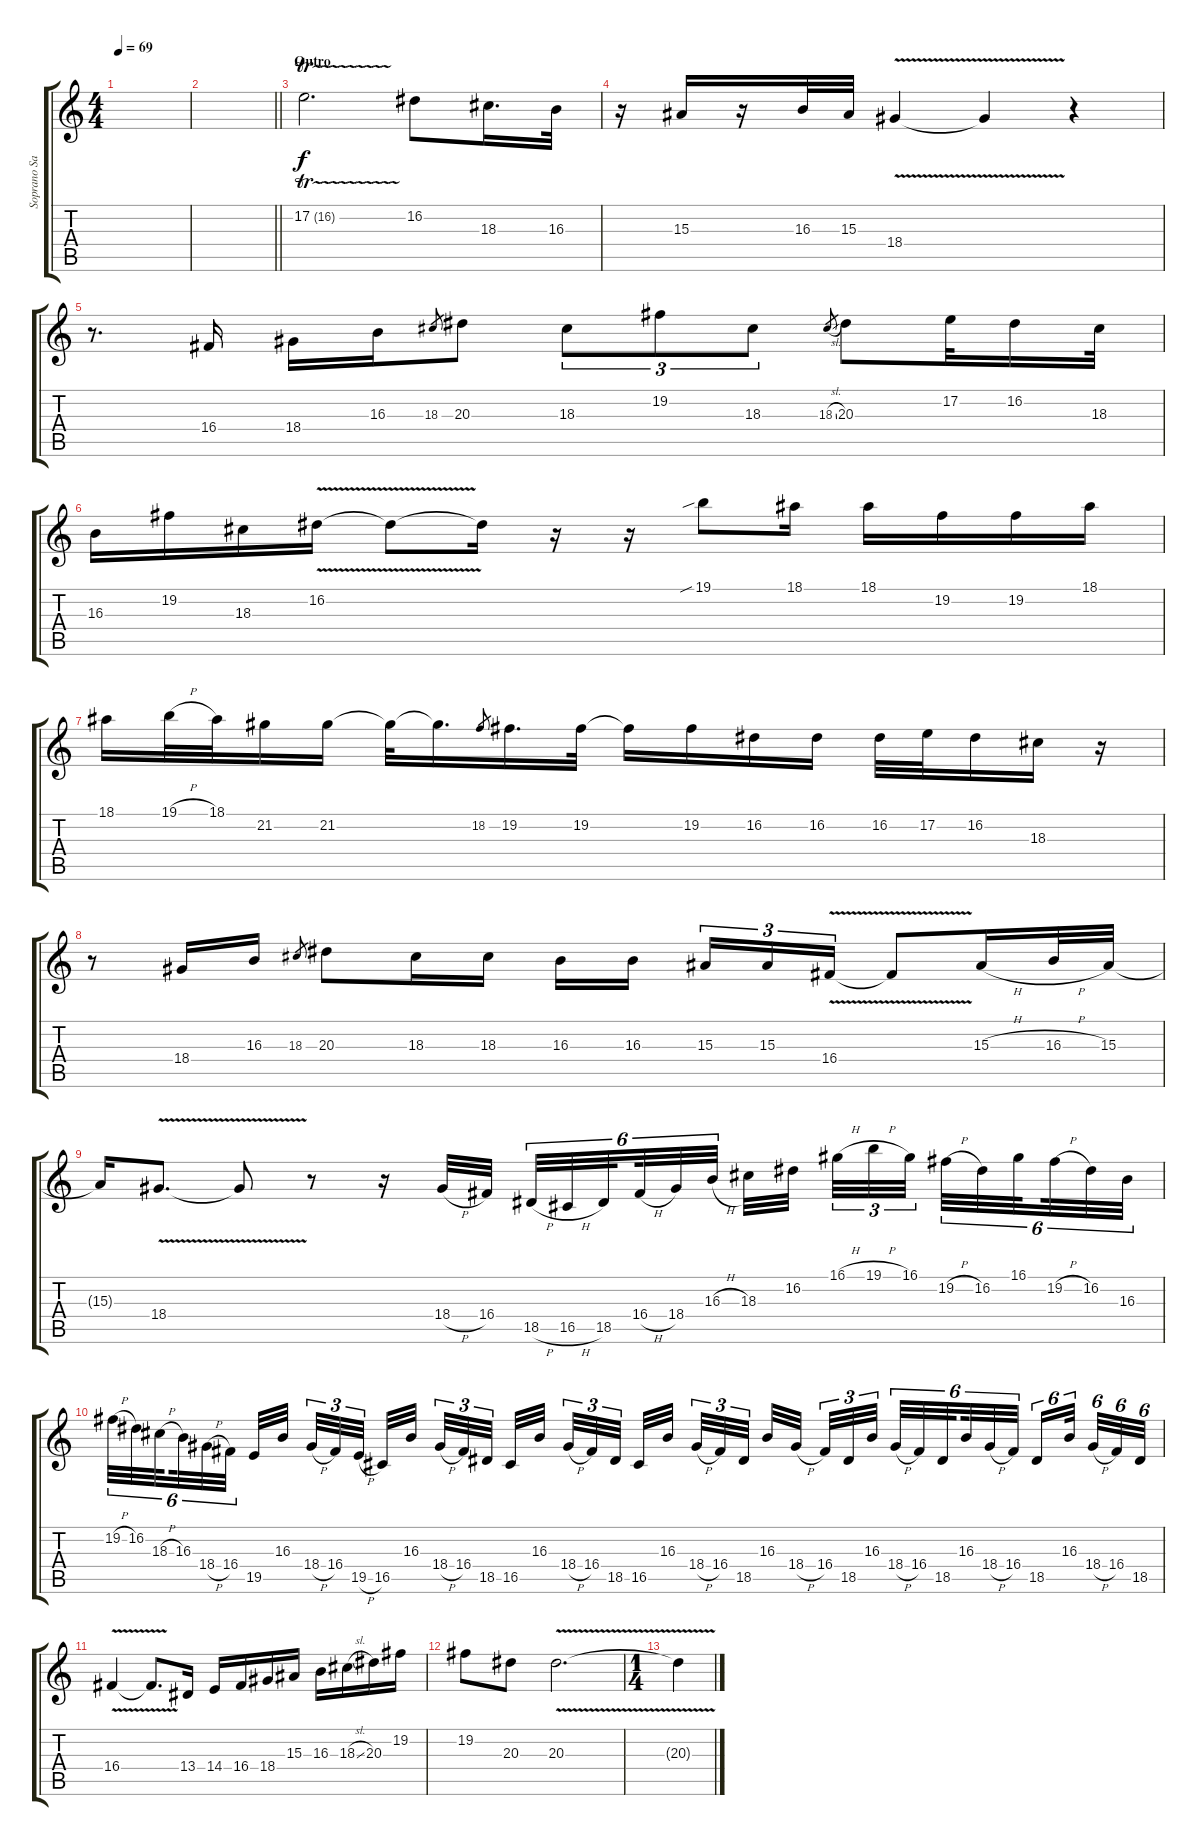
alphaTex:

\track ("Soprano Saxophone" "Soprano Sa") {instrument sopranosax}
\staff {score tabs}
\tuning (E4 B3 G3 D3 A2 E2) {hide}
\ts (4 4)
\tempo 69
\clef g2
\ks c
|
\barLineRight lightlight
|
\section ("" "Outro")
17.2{tr (16 64)}.2{d volume 15} 16.2.8 18.3.16{d} 16.3.32 |
r.16 15.3.16 r.16 16.3.32 15.3.32 18.4{v}.4 18.4{t}.4{volume 0} r.4 |
r.8{d volume 15} 16.4.16 18.4.16 16.3.16 18.3.8{gr} 20.3.8 18.3.8{tu (3 2)} 19.2.8{tu (3 2)} 18.3.8{tu (3 2)} 18.3{sl}.8{gr} 20.3.8 17.2.32 16.2.16 18.3.32 |
16.3.16 19.2.16 18.3.16 16.2{v}.16 16.2{t}.8 16.2{t}.16 r.16 r.16 19.1{sib}.8 18.1.16 18.1.16 19.2.16 19.2.16 18.1.16 |
18.1.16 19.1{h}.32 18.1.32 21.2.16 21.2.16 21.2{t}.32 21.2{t}.16{d} 18.2.8{gr} 19.2.16{d} 19.2.32 19.2{t}.16 19.2.16 16.2.16 16.2.16 16.2.32 17.2.32 16.2.16 18.3.16 r.16 |
r.8 18.4.16 16.3.16 18.3.8{gr} 20.3.8 18.3.16 18.3.16 16.3.16 16.3.16{beam splitsecondary} 15.3.16{tu (3 2)} 15.3.16{tu (3 2)} 16.4{v}.16{tu (3 2)} 16.4{t}.8 15.3{h}.16 16.3{h}.32 15.3.32 |
15.3{t}.16 18.4{v}.8{d} 18.4{t}.8 r.8 r.16 18.4{h}.32 16.4.32{beam splitsecondary} 18.5{h}.32{tu (6 4)} 16.5{h}.32{tu (6 4)} 18.5.32{tu (6 4) beam splitsecondary} 16.4{h}.32{tu (6 4)} 18.4.32{tu (6 4)} 16.3{h}.32{tu (6 4)} 18.3.32 16.2.32{beam splitsecondary} 16.1{h}.32{tu (3 2)} 19.1{h}.32{tu (3 2)} 16.1.32{tu (3 2) beam splitsecondary} 19.2{h}.32{tu (6 4)} 16.2.32{tu (6 4)} 16.1.32{tu (6 4) beam splitsecondary} 19.2{h}.32{tu (6 4)} 16.2.32{tu (6 4)} 16.3.32{tu (6 4)} |
19.2{h}.32{tu (6 4)} 16.2.32{tu (6 4)} 18.3{h}.32{tu (6 4) beam splitsecondary} 16.3.32{tu (6 4)} 18.4{h}.32{tu (6 4)} 16.4.32{tu (6 4) beam splitsecondary} 19.5.32 16.3.32{beam splitsecondary} 18.4{h}.32{tu (3 2)} 16.4.32{tu (3 2)} 19.5{h}.32{tu (3 2)} 16.5.32 16.3.32{beam splitsecondary} 18.4{h}.32{tu (3 2)} 16.4.32{tu (3 2)} 18.5.32{tu (3 2) beam splitsecondary} 16.5.32 16.3.32{beam splitsecondary} 18.4{h}.32{tu (3 2)} 16.4.32{tu (3 2)} 18.5.32{tu (3 2)} 16.5.32 16.3.32{beam splitsecondary} 18.4{h}.32{tu (3 2)} 16.4.32{tu (3 2)} 18.5.32{tu (3 2) beam splitsecondary} 16.3.32 18.4{h}.32{beam splitsecondary} 16.4.32{tu (3 2)} 18.5.32{tu (3 2)} 16.3.32{tu (3 2)} 18.4{h}.32{tu (6 4)} 16.4.32{tu (6 4)} 18.5.32{tu (6 4) beam splitsecondary} 16.3.32{tu (6 4)} 18.4{h}.32{tu (6 4)} 16.4.32{tu (6 4) beam splitsecondary} 18.5.16{tu (6 4)} 16.3.32{tu (6 4) beam splitsecondary} 18.4{h}.32{tu (6 4)} 16.4.32{tu (6 4)} 18.5.32{tu (6 4)} |
16.4{v}.4 16.4{t}.8{d} 13.4.16 14.4.16 16.4.16 18.4.16 15.3.16 16.3.16 18.3{sl}.16 20.3.16 19.2.16 |
19.2.8 20.3.8 20.3{v}.2{d} |
\ts (1 4)
20.3{t}.4{volume 0}
